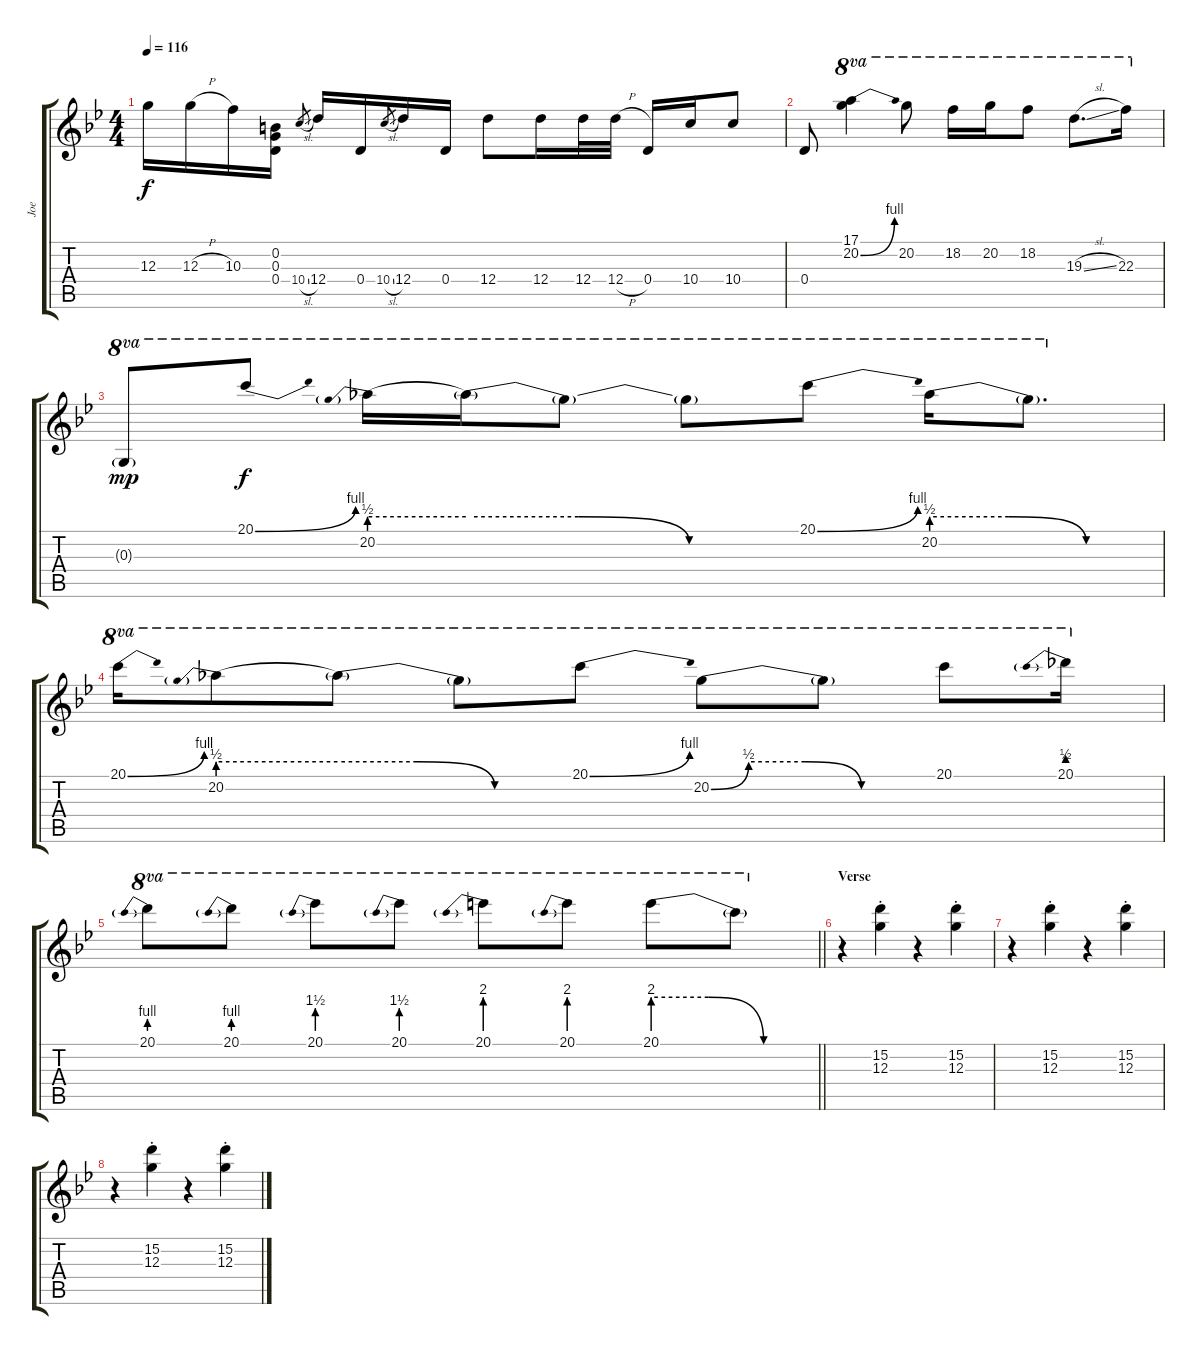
\track ("Joe" "Joe") {instrument distortionguitar}
\staff {score tabs}
\tuning (E4 B3 G3 D3 A2 E2) {hide}
\ts (4 4)
\tempo 116
\clef g2
\ks bb
12.3.16{dy f} 12.3{h}.16 10.3.16 (0.2 0.3 0.4).16 10.4{sl}.8{gr} 12.4.16 0.4.16 10.4{sl}.8{gr} 12.4.16 0.4.16 12.4.8 12.4.16 12.4.32 12.4{h}.32 0.4.16 10.4.16 10.4.8 |
0.4.8 (17.1 20.2{be (bend 0 0 60 4)}).4{ot 8va} 20.2.8{ot 8va} 18.2.16{ot 8va} 20.2.16{ot 8va} 18.2.8{ot 8va} 19.3{sl}.8{d ot 8va} 22.3.16{ot 8va} |
0.3{g}.8{ot 8va dy mp} 20.1{be (bend 0 0 60 4)}.8{ot 8va dy f} 20.2{be (prebend 0 2 60 2)}.16{ot 8va} 20.2{be (custom 0 2 20 2 40 0 60 0) t}.16{ot 8va} 20.2{t}.8{ot 8va} 20.2{t}.8{ot 8va} 20.1{be (bend 0 0 60 4)}.8{ot 8va} 20.2{be (custom 0 2 20 2 40 0 60 0)}.16{ot 8va} 20.2{t}.8{d ot 8va} |
20.1{be (bend 0 0 60 4)}.16{ot 8va} 20.2{be (prebend 0 2 60 2)}.8{ot 8va} 20.2{be (custom 0 2 20 2 40 0 60 0) t}.8{ot 8va} 20.2{t}.8{ot 8va} 20.1{be (bend 0 0 60 4)}.8{ot 8va} 20.2{be (custom 0 0 10 2 25 2 40 0 60 0)}.8{ot 8va} 20.2{t}.8{ot 8va} 20.1.8{ot 8va} 20.1{be (prebend 0 2 60 2)}.16{ot 8va} |
\barLineRight lightlight
20.1{be (prebend 0 4 60 4)}.8{ot 8va} 20.1{be (prebend 0 4 60 4)}.8{ot 8va} 20.1{be (prebend 0 6 60 6)}.8{ot 8va} 20.1{be (prebend 0 6 60 6)}.8{ot 8va} 20.1{be (prebend 0 8 60 8)}.8{ot 8va} 20.1{be (prebend 0 8 60 8)}.8{ot 8va} 20.1{be (custom 0 8 20 8 40 0 60 0)}.8{ot 8va} 20.1{t}.8{ot 8va} |
\section ("" "Verse")
r.4 (15.2{st} 12.3{st}).4 r.4 (15.2{st} 12.3{st}).4 |
r.4 (15.2{st} 12.3{st}).4 r.4 (15.2{st} 12.3{st}).4 |
r.4 (15.2{st} 12.3{st}).4 r.4 (15.2{st} 12.3{st}).4
